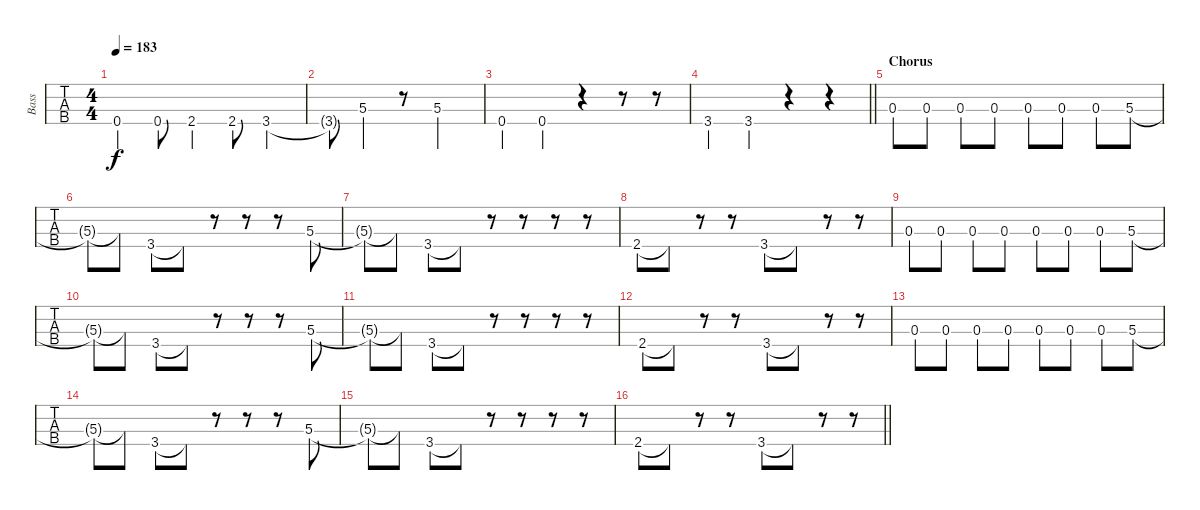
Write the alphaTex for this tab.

\track ("Bass" "Bass") {instrument electricbassfinger}
\staff {tabs}
\tuning (G2 D2 A1 E1) {hide}
\ts (4 4)
\tempo 183
\clef f4
\ks c
0.4.4{dy f} 0.4.8 2.4.4 2.4.8 3.4.4 |
3.4{t}.8 5.3.4 r.8 5.3.2 |
0.4.4 0.4.4 r.4 r.8 r.8 |
\barLineRight lightlight
3.4.4 3.4.4 r.4 r.4 |
\section ("" "Chorus")
0.3.8 0.3.8 0.3.8 0.3.8 0.3.8 0.3.8 0.3.8 5.3.8 |
5.3{t}.8 5.3{t}.8 3.4.8 3.4{t}.8 r.8 r.8 r.8 5.3.8 |
5.3{t}.8 5.3{t}.8 3.4.8 3.4{t}.8 r.8 r.8 r.8 r.8 |
2.4.8 2.4{t}.8 r.8 r.8 3.4.8 3.4{t}.8 r.8 r.8 |
0.3.8 0.3.8 0.3.8 0.3.8 0.3.8 0.3.8 0.3.8 5.3.8 |
5.3{t}.8 5.3{t}.8 3.4.8 3.4{t}.8 r.8 r.8 r.8 5.3.8 |
5.3{t}.8 5.3{t}.8 3.4.8 3.4{t}.8 r.8 r.8 r.8 r.8 |
2.4.8 2.4{t}.8 r.8 r.8 3.4.8 3.4{t}.8 r.8 r.8 |
0.3.8 0.3.8 0.3.8 0.3.8 0.3.8 0.3.8 0.3.8 5.3.8 |
5.3{t}.8 5.3{t}.8 3.4.8 3.4{t}.8 r.8 r.8 r.8 5.3.8 |
5.3{t}.8 5.3{t}.8 3.4.8 3.4{t}.8 r.8 r.8 r.8 r.8 |
\barLineRight lightlight
2.4.8 2.4{t}.8 r.8 r.8 3.4.8 3.4{t}.8 r.8 r.8
